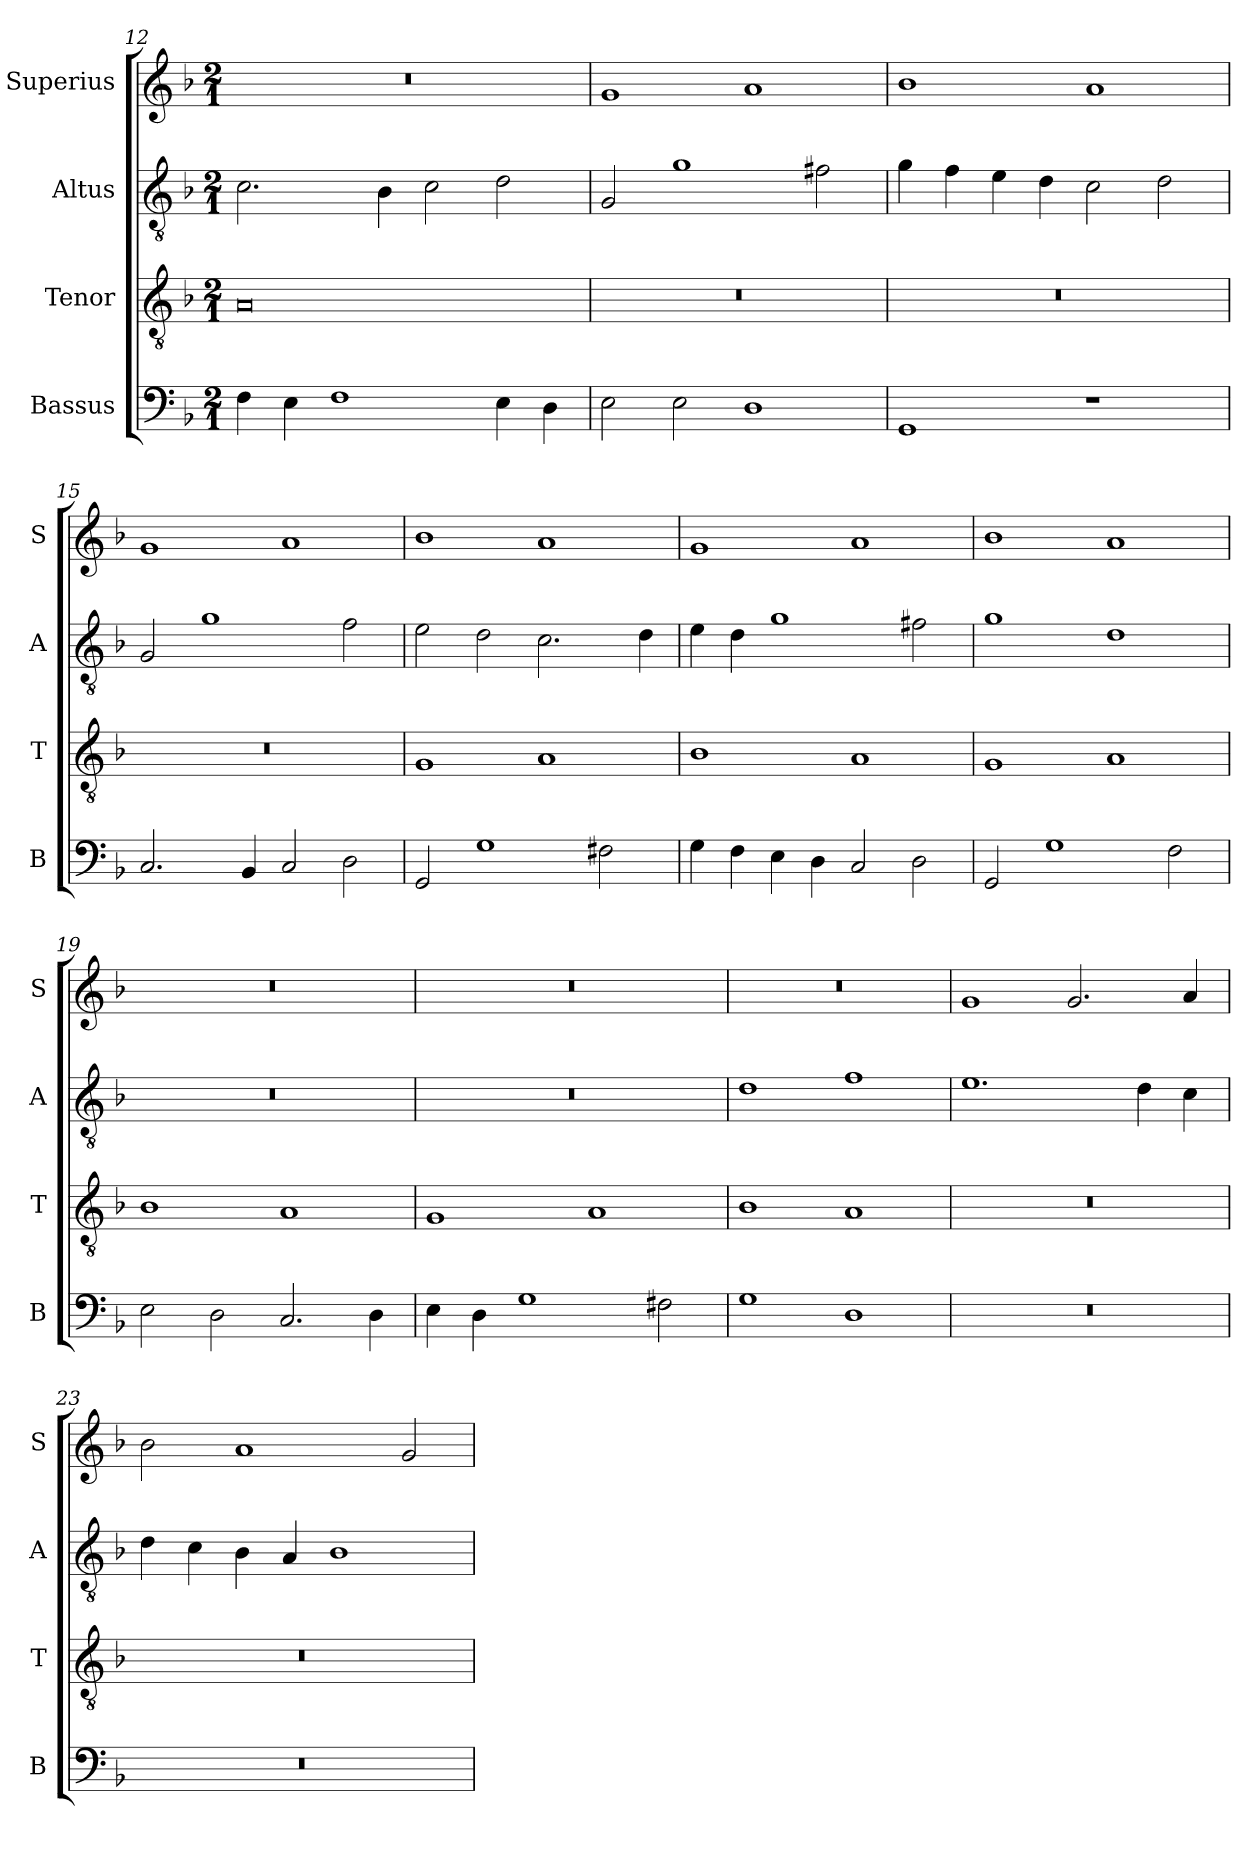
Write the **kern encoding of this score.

**kern	**kern	**kern	**kern
*part4	*part3	*part2	*part1
*staff4	*staff3	*staff2	*staff1
*I"Bassus	*I"Tenor	*I"Altus	*I"Superius
*I'B	*I'T	*I'A	*I'S
*clefF4	*clefGv2	*clefGv2	*clefG2
*k[b-]	*k[b-]	*k[b-]	*k[b-]
*F:	*F:	*F:	*F:
*M2/1	*M2/1	*M2/1	*M2/1
=12	=12	=12	=12
4F	0A	2.c	0r
4E	.	.	.
1F	.	.	.
.	.	4B-	.
.	.	2c	.
4E	.	2d	.
4D	.	.	.
=13	=13	=13	=13
2E	0r	2G	1g
2E	.	1g	.
1D	.	.	1a
.	.	2f#X	.
=14	=14	=14	=14
1GG	0r	4g	1b-
.	.	4f	.
.	.	4e	.
.	.	4d	.
1r	.	2c	1a
.	.	2d	.
=15	=15	=15	=15
2.C	0r	2G	1g
.	.	1g	.
4BB-	.	.	.
2C	.	.	1a
2D	.	2f	.
=16	=16	=16	=16
2GG	1G	2e	1b-
1G	.	2d	.
.	1A	2.c	1a
2F#X	.	.	.
.	.	4d	.
=17	=17	=17	=17
4G	1B-	4e	1g
4F	.	4d	.
4E	.	1g	.
4D	.	.	.
2C	1A	.	1a
2D	.	2f#X	.
=18	=18	=18	=18
2GG	1G	1g	1b-
1G	.	.	.
.	1A	1d	1a
2F	.	.	.
=19	=19	=19	=19
2E	1B-	0r	0r
2D	.	.	.
2.C	1A	.	.
4D	.	.	.
=20	=20	=20	=20
4E	1G	0r	0r
4D	.	.	.
1G	.	.	.
.	1A	.	.
2F#X	.	.	.
=21	=21	=21	=21
1G	1B-	1d	0r
1D	1A	1f	.
=22	=22	=22	=22
0r	0r	1.e	1g
.	.	.	2.g
.	.	4d	.
.	.	4c	4a
=23	=23	=23	=23
0r	0r	4d	2b-
.	.	4c	.
.	.	4B-	1a
.	.	4A	.
.	.	1B-	.
.	.	.	2g
=	=	=	=
*-	*-	*-	*-
